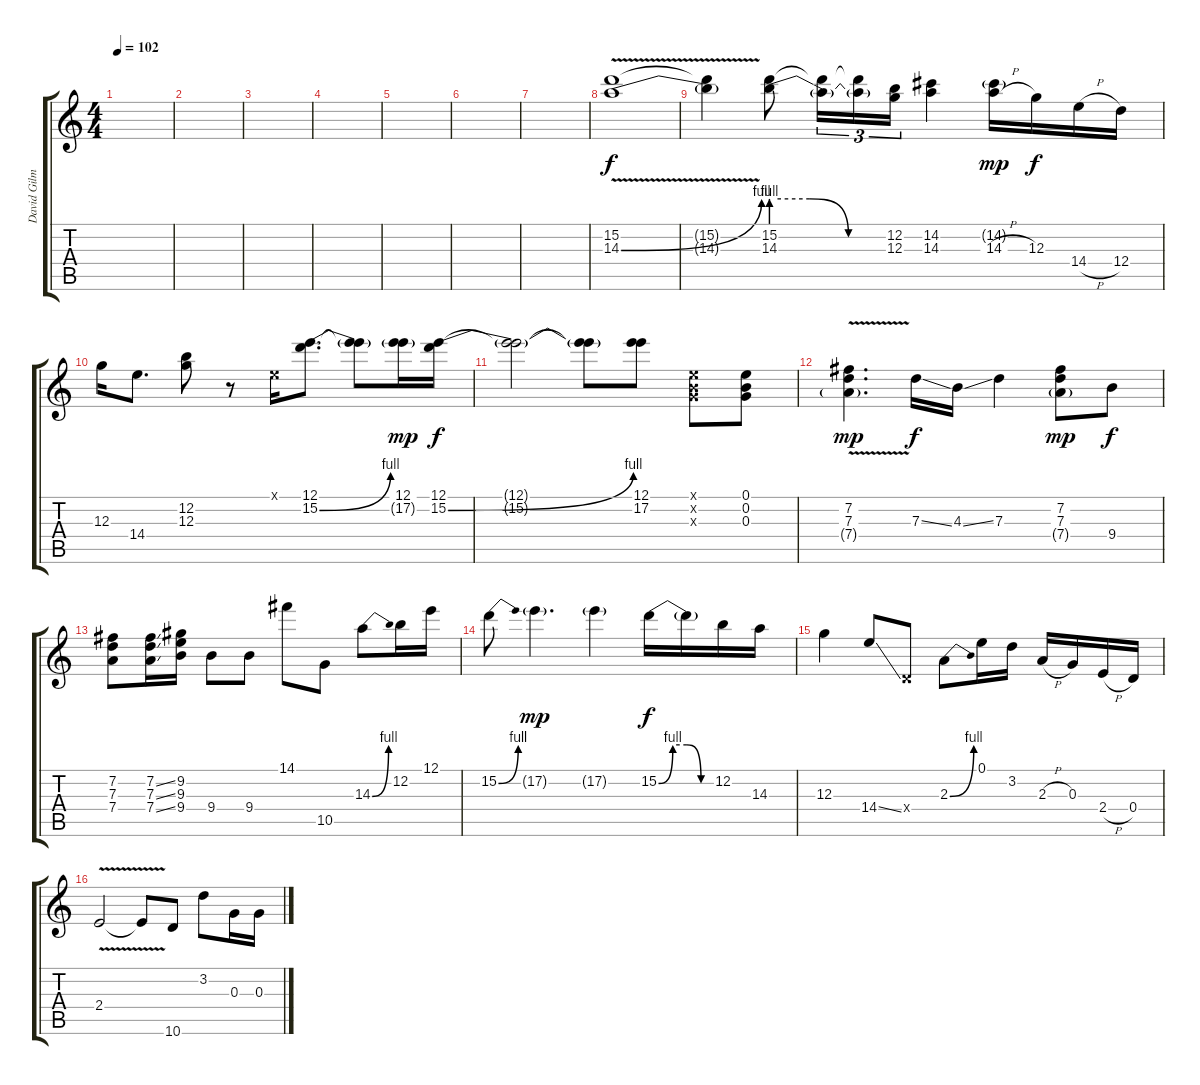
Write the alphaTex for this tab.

\track ("David Gilmour / Talkbox" "David Gilm") {instrument distortionguitar}
\staff {score tabs}
\tuning (E4 B3 G3 D3 A2 E2) {hide}
\ts (4 4)
\tempo 102
\clef g2
\ks c
|
|
|
|
|
|
|
(15.2{v} 14.3{be (bend 0 0 60 4) v}).1 |
(15.2{t} 14.3{t}).4 (15.2 14.3{be (custom 0 4 20 4 40 0 60 0)}).8 (15.2{t} 14.3{t}).16{tu (3 2)} (15.2{t} 14.3{t}).16{tu (3 2)} (12.2 12.3).16{tu (3 2)} (14.2 14.3).4 (14.2{g} 14.3{h}).16{dy mp} 12.3.16{dy f} 14.4{h}.16 12.4.16 |
12.3.16 14.4.8{d} (12.2 12.3).8 r.8 0.1{x}.16 (12.1 15.2{be (bend 0 0 60 4)}).8{d} (12.1{t} 15.2{t}).8 (12.1 17.2{g}).16{dy mp} (12.1 15.2{be (bend 0 0 60 4)}).16{dy f} |
(12.1{t} 15.2{t}).2 (12.1{t} 15.2{t}).8 (12.1 17.2).8 (0.1{x} 0.2{x} 0.3{x}).8 (0.1 0.2 0.3).8 |
(7.2{v} 7.3{v} 7.4{v g}).4{d dy mp} 7.3{ss}.16{dy f} 4.3{ss}.16 7.3.4 (7.2 7.3 7.4{g}).8{dy mp} 9.4.8{dy f} |
(7.2 7.3 7.4).8 (7.2{ss} 7.3{ss} 7.4{ss}).16 (9.2 9.3 9.4).16 9.4.8 9.4.8 14.1.8 10.5.8 14.3{be (bend 0 0 60 4)}.8 12.2.16 12.1.16 |
15.2{be (bend 0 0 60 4)}.8 17.2{g}.4{d dy mp} 17.2{g}.4 15.2{be (custom 0 0 15 4 30 4 45 0 60 0)}.16{dy f} 15.2{t}.16 12.2.16 14.3.16 |
12.3.4 14.4{ss}.8 0.4{x}.8 2.3{be (bend 0 0 60 4)}.8 0.1.16 3.2.16 2.3{h}.16 0.3.16 2.4{h}.16 0.4.16 |
2.4{v}.2 2.4{t}.8 10.6.8 3.2.8 0.3.16 0.3.16
